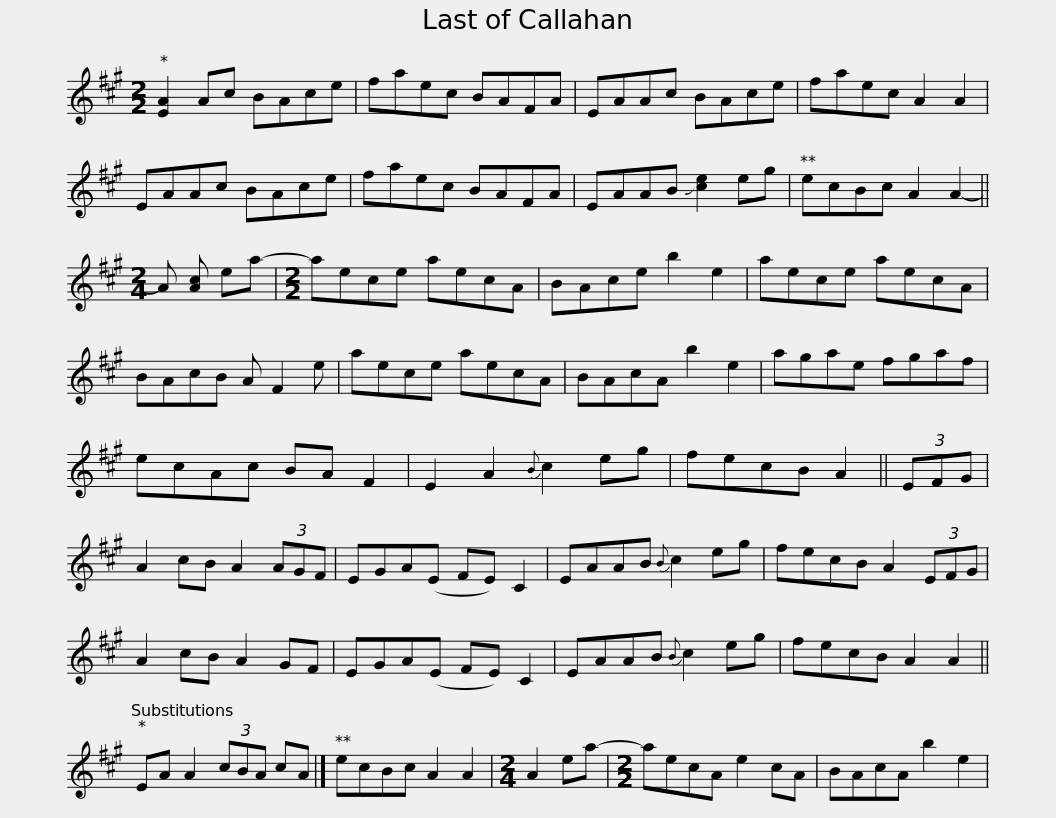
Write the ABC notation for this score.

X:1
L:1/8
M:2/2
I:linebreak $
K:A
V:1 treble
V:1
 [EA]2 Ac BAce | faec BAFA | EAAc BAce | faec A2 A2 | EAAc BAce | %5
 faec BAFA |$ EAAB !slide![ce]2 eg | ecBc A2 A2- ||[M:2/4] A [Ac] ea- |[M:2/2] aece aecA | %10
 BAce b2 e2 | aece aecA |$ BAcB A F2 e | aece aecA | BAcA b2 e2 | %15
 agae fgaf | ecAc BA F2 | E2 A2{B} c2 eg |$ fecB A2 || (3EFG | %20
 A2 cB A2 (3AGF | EGA(E FE) C2 | EAAB{B} c2 eg | fecB A2 (3EFG | A2 cB A2 GF |$ %25
 EGA(E FE) C2 | EAAB{B} c2 eg | fecB A2 A2 || EA A2 (3cBA cA |] ecBc A2 A2 | %30
[M:2/4] A2 ea- |$[M:2/2] aecA e2 cA | BAcA b2 e2 | %33
